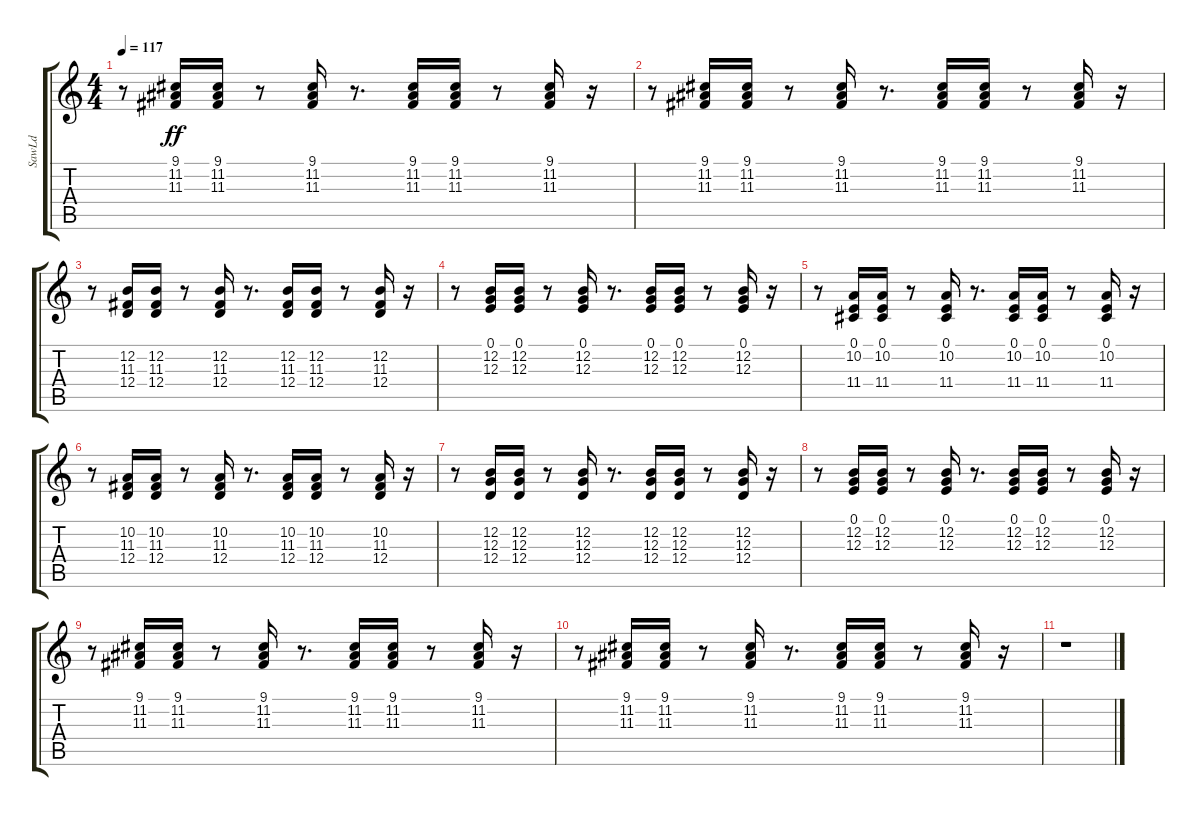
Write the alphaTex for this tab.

\track ("SawLd" "SawLd") {instrument lead2sawtooth}
\staff {score tabs}
\tuning (E4 B3 G3 D3 A2 E2) {hide}
\ts (4 4)
\tempo 117
\clef g2
\ks c
r.8{dy ff} (9.1 11.2 11.3).16 (9.1 11.2 11.3).16 r.8 (9.1 11.2 11.3).16 r.8{d} (9.1 11.2 11.3).16 (9.1 11.2 11.3).16 r.8 (9.1 11.2 11.3).16 r.16 |
r.8 (9.1 11.2 11.3).16 (9.1 11.2 11.3).16 r.8 (9.1 11.2 11.3).16 r.8{d} (9.1 11.2 11.3).16 (9.1 11.2 11.3).16 r.8 (9.1 11.2 11.3).16 r.16 |
r.8 (12.2 11.3 12.4).16 (12.2 11.3 12.4).16 r.8 (12.2 11.3 12.4).16 r.8{d} (12.2 11.3 12.4).16 (12.2 11.3 12.4).16 r.8 (12.2 11.3 12.4).16 r.16 |
r.8 (0.1 12.2 12.3).16 (0.1 12.2 12.3).16 r.8 (0.1 12.2 12.3).16 r.8{d} (0.1 12.2 12.3).16 (0.1 12.2 12.3).16 r.8 (0.1 12.2 12.3).16 r.16 |
r.8 (0.1 10.2 11.4).16 (0.1 10.2 11.4).16 r.8 (0.1 10.2 11.4).16 r.8{d} (0.1 10.2 11.4).16 (0.1 10.2 11.4).16 r.8 (0.1 10.2 11.4).16 r.16 |
r.8 (10.2 11.3 12.4).16 (10.2 11.3 12.4).16 r.8 (10.2 11.3 12.4).16 r.8{d} (10.2 11.3 12.4).16 (10.2 11.3 12.4).16 r.8 (10.2 11.3 12.4).16 r.16 |
r.8 (12.2 12.3 12.4).16 (12.2 12.3 12.4).16 r.8 (12.2 12.3 12.4).16 r.8{d} (12.2 12.3 12.4).16 (12.2 12.3 12.4).16 r.8 (12.2 12.3 12.4).16 r.16 |
r.8 (0.1 12.2 12.3).16 (0.1 12.2 12.3).16 r.8 (0.1 12.2 12.3).16 r.8{d} (0.1 12.2 12.3).16 (0.1 12.2 12.3).16 r.8 (0.1 12.2 12.3).16 r.16 |
r.8 (9.1 11.2 11.3).16 (9.1 11.2 11.3).16 r.8 (9.1 11.2 11.3).16 r.8{d} (9.1 11.2 11.3).16 (9.1 11.2 11.3).16 r.8 (9.1 11.2 11.3).16 r.16 |
r.8 (9.1 11.2 11.3).16 (9.1 11.2 11.3).16 r.8 (9.1 11.2 11.3).16 r.8{d} (9.1 11.2 11.3).16 (9.1 11.2 11.3).16 r.8 (9.1 11.2 11.3).16 r.16 |
r.1
